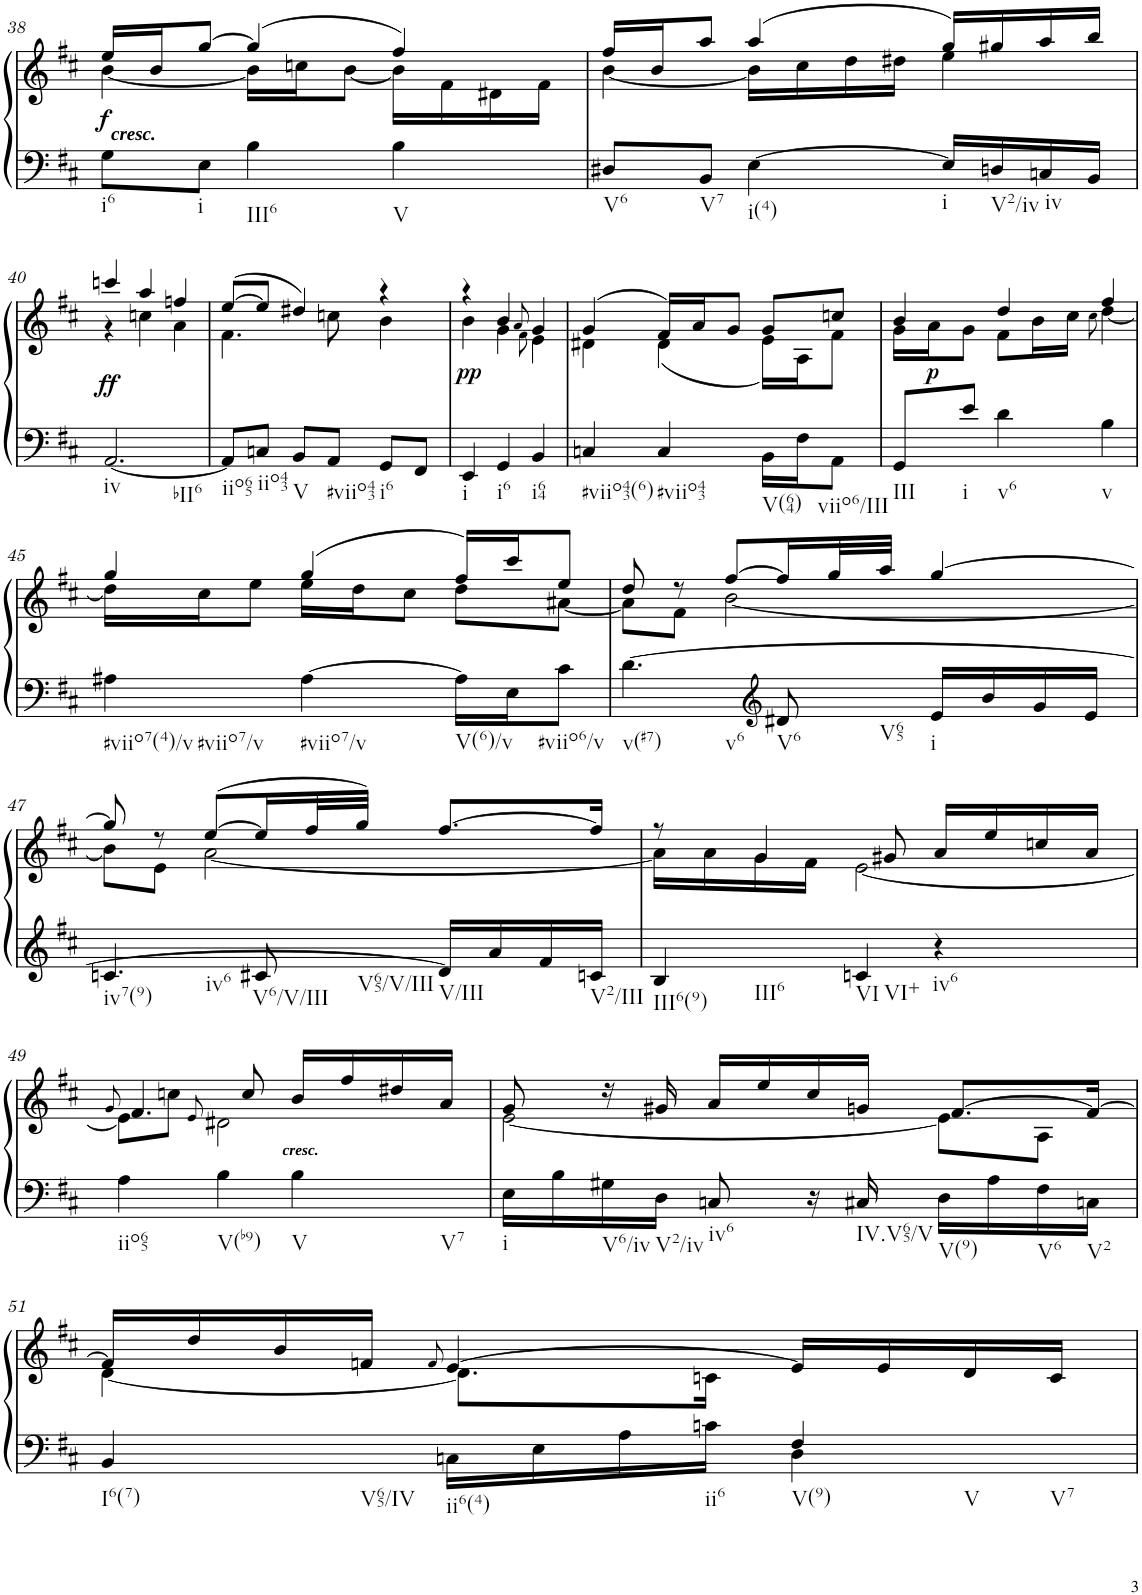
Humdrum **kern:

**kern	**kern	**dynam
*part1	*part1	*part1
*staff2	*staff1	*staff1/2
*I"Klavier links	*	*
!!LO:PB:g=z
*clefF4	*clefG2	*
*k[f#c#]	*k[f#c#]	*
*M3/4	*M3/4	*
=38	=38	=38
*	*^	*
!LO:TX:a:Bi:t=cresc.	!	!	!
!LO:TX:b:t=i6	!	!	!
!	!	!	!LO:DY:b
8G\L	16ee/LL	[4b\	f
.	16b/J	.	.
!LO:TX:b:t=i	!	!	!
8E\J	[8gg/J	.	.
!LO:TX:b:t=III6	!	!	!
4B\	(4gg/]	16b\LL]	.
.	.	16ccn\J	.
.	.	[8b\J	.
!LO:TX:b:t=V	!	!	!
4B\	4ff#/)	16b\LL]	.
.	.	16f#\	.
.	.	16d#X\	.
.	.	16f#\JJ	.
=39	=39	=39	=39
!LO:TX:b:t=V6	!	!	!
8D#X/L	16ff#/LL	[4b\	.
.	16b/J	.	.
!LO:TX:b:t=V7	!	!	!
8BB/J	8aa/J	.	.
!LO:TX:b:t=i(4)	!	!	!
[4E\	(4aa/	16b\LL]	.
.	.	16cc#\	.
.	.	16dd\	.
.	.	16dd#X\JJ	.
!LO:TX:b:t=i	!	!	!
16E/LL]	16gg/LL)	4ee\	.
!LO:TX:b:t=V2/iv	!	!	!
16Dn/	16gg#X/	.	.
!LO:TX:b:t=iv	!	!	!
16Cn/	16aa/	.	.
16BB/JJ	16bb/JJ	.	.
!!LO:LB:g=z	!!
=40	=40	=40	=40
!LO:TX:b:t=iv	!	!	!
!LO:TX:b:t=bII6	!	!	!
!	!	!	!LO:DY:b
[2.AA/	4cccn/	4r	ff
.	4aa/	4ccn\	.
.	4ffn/	4a\	.
=41	=41	=41	=41
!LO:TX:b:t=iio65	!	!	!
8AA/L]	([8ee/L	4.f#\	.
!LO:TX:b:t=iio43	!	!	!
8Cn/J	8ee/J]	.	.
!LO:TX:b:t=V	!	!	!
8BB/L	4dd#X/)	.	.
!LO:TX:b:t=#viio43	!	!	!
8AA/J	.	8ccn\	.
!LO:TX:b:t=i6	!	!	!
8GG/L	4r	4b\	.
8FF#/J	.	.	.
=42	=42	=42	=42
!LO:TX:b:t=i	!	!	!
!	!	!	!LO:DY:b
4EE/	4r	4b\	pp
!LO:TX:b:t=i6	!	!	!
4GG/	4b/	4g\	.
.	8qa/	8qf#\	.
!LO:TX:b:t=i64	!	!	!
4BB/	4g/	4e\	.
=43	=43	=43	=43
!LO:TX:b:t=#viio43(6)	!	!	!
4Cn/	(4g/	4d#X\	.
!LO:TX:b:t=#viio43	!	!	!
4C/	16f#/LL)	(4d#\	.
.	16a/J	.	.
.	8g/J	.	.
!LO:TX:b:t=V(64)	!	!	!
16BB\LL	8g/L	16e\LL)	.
16F#\J	.	16A\J	.
!LO:TX:b:t=viio6/III	!	!	!
8AA\J	8ccn/J	8f#\J	.
=44	=44	=44	=44
!LO:TX:b:t=III	!	!	!
8GG/L	4b/	16g\LL	.
!	!	!	!LO:DY:b
.	.	16a\J	p
!LO:TX:b:t=i	!	!	!
8e/J	.	8g\J	.
!LO:TX:b:t=v6	!	!	!
4d\	4dd/	8f#\L	.
.	.	16b\L	.
.	.	16cc#\JJ	.
.	.	8qcc#\	.
!LO:TX:b:t=v	!	!	!
4B\	4ff#/	[4dd\	.
!!LO:LB:g=z	!!
=45	=45	=45	=45
!LO:TX:b:t=#viio7(4)/v	!	!	!
!LO:TX:b:t=#viio7/v	!	!	!
4A#X\	4gg/	16dd\LL]	.
.	.	16cc#\J	.
.	.	8ee\J	.
!LO:TX:b:t=#viio7/v	!	!	!
[4A#\	(4gg/	16ee\LL	.
.	.	16dd\J	.
.	.	8cc#\J	.
!LO:TX:b:t=V(6)/v	!	!	!
16A#\LL]	16ff#/LL)	8dd\L	.
16E\J	16ccc#/J	.	.
!LO:TX:b:t=#viio6/v	!	!	!
8c#\J	8ee/J	[8a#X\J	.
=46	=46	=46	=46
!LO:TX:b:t=v(#7)	!	!	!
!LO:TX:b:t=v6	!	!	!
[4.d\	8dd/	8a#\L]	.
.	8r	8f#\J	.
.	[8ff#/L	[2b\	.
*clefG2	*	*	*
!LO:TX:b:t=V6	!	!	!
!LO:TX:b:t=V65	!	!	!
8d#X/	16ff#/L]	.	.
.	32gg/L	.	.
.	32aa/JJJ	.	.
!LO:TX:b:t=i	!	!	!
16e/LL	[4gg/	.	.
16b/	.	.	.
16g/	.	.	.
16e/JJ	.	.	.
!!LO:LB:g=z	!!
=47	=47	=47	=47
!LO:TX:b:t=iv7(9)	!	!	!
!LO:TX:b:t=iv6	!	!	!
4.cn/	8gg/]	8b\L]	.
.	8r	8e\J	.
.	([8ee/L	[2a\	.
!LO:TX:b:t=V6/V/III	!	!	!
!LO:TX:b:t=V65/V/III	!	!	!
8c#X/	16ee/L]	.	.
.	32ff#/L	.	.
.	32gg/JJJ)	.	.
!LO:TX:b:t=V/III	!	!	!
16d/LL]	[8.ff#/L	.	.
16a/	.	.	.
16f#/	.	.	.
!LO:TX:b:t=V2/III	!	!	!
16cn/JJ	16ff#/Jk]	.	.
=48	=48	=48	=48
!LO:TX:b:t=III6(9)	!	!	!
!LO:TX:b:t=III6	!	!	!
4B/	8r	16a\LL]	.
.	.	16a\	.
.	4g/	16g\	.
.	.	16f#\JJ	.
!LO:TX:b:t=VI	!	!	!
!LO:TX:b:t=VI+	!	!	!
4cn/	.	[2e\	.
.	8g#X/	.	.
!LO:TX:b:t=iv6	!	!	!
4r	16a/LL	.	.
.	16ee/	.	.
.	16ccn/	.	.
.	16a/JJ	.	.
!!LO:LB:g=z	!!
=49	=49	=49	=49
.	8qg/	.	.
!LO:TX:b:t=iio65	!	!	!
4A\	4.f#/	8e\L]	.
.	.	8ccn\J	.
.	.	8qe/	.
!LO:TX:b:t=V(b9)	!	!	!
4B\	.	2d#X\	.
.	8cc/	.	.
!	!LO:TX:b:Bi:t=cresc.	!	!
!LO:TX:b:t=V	!	!	!
!LO:TX:b:t=V7	!	!	!
4B\	16b/LL	.	.
.	16ff#/	.	.
.	16dd#X/	.	.
.	16a/JJ	.	.
=50	=50	=50	=50
!LO:TX:b:t=i	!	!	!
16E\LL	8g/	[2e\	.
16B\	.	.	.
!LO:TX:b:t=V6/iv	!	!	!
16G#X\	16r	.	.
!LO:TX:b:t=V2/iv	!	!	!
16D\JJ	16g#X/	.	.
!LO:TX:b:t=iv6	!	!	!
8Cn/	16a/LL	.	.
.	16ee/	.	.
16r	16cc#/	.	.
!LO:TX:b:t=IV.V65/V	!	!	!
16C#X/	16gn/JJ	.	.
!LO:TX:b:t=V(9)	!	!	!
16D\LL	[8.f#/L	8e\L]	.
16A\	.	.	.
!LO:TX:b:t=V6	!	!	!
16F#\	.	8A\J	.
!LO:TX:b:t=V2	!	!	!
16Cn\JJ	16f#/Jk_	.	.
!!LO:LB:g=z	!!
=51	=51	=51	=51
*^	*	*	*
!LO:TX:b:t=I6(7)	!	!	!	!
!LO:TX:b:t=V65/IV	!	!	!	!
4BB/	2ryy	16f#/LL]	[4d\	.
.	.	16dd/	.	.
.	.	16b/	.	.
.	.	16fn/JJ	.	.
.	.	8qf/	.	.
!LO:TX:b:t=ii6(4)	!	!	!	!
16Cn\LL	.	[4e/	8.d\L]	.
16E\	.	.	.	.
16A\	.	.	.	.
!LO:TX:b:t=ii6	!	!	!	!
16cn\JJ	.	.	16cn\Jk	.
!LO:TX:b:t=V(9)	!	!	!	!
!LO:TX:b:t=V	!	!	!	!
!LO:TX:b:t=V7	!	!	!	!
4F#/	4D\	16e/LL]	4ryy	.
.	.	16e/	.	.
.	.	16d/	.	.
.	.	16c/JJ	.	.
*v	*v	*	*	*
*	*v	*v	*
=	=	=
*-	*-	*-
